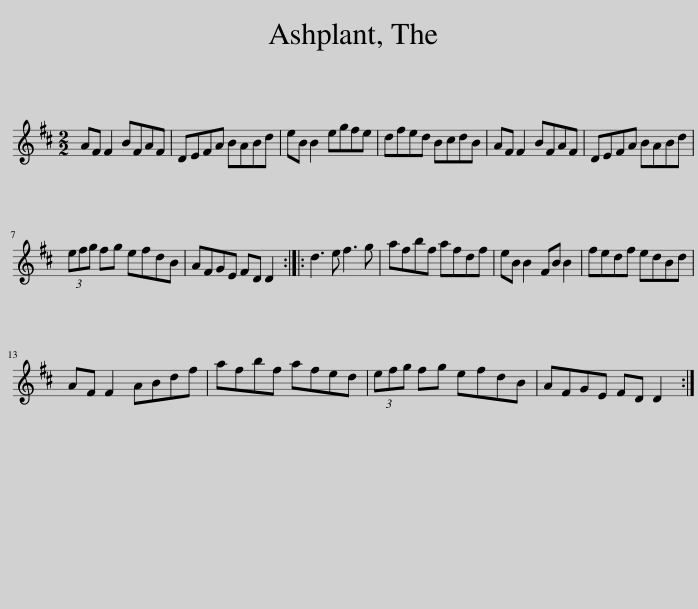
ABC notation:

X:1
L:1/8
M:2/2
I:linebreak $
K:D
V:1 treble
V:1
 AF F2 BFAF | DEFA BABd | eB B2 egfe | dfed BcdB | AF F2 BFAF | %5
 DEFA BABd |$ (3efg fg efdB | AFGE FD D2 :: d3 e f3 g | afbf afdf | %10
 eB B2 FB B2 | fedf edBd |$ AF F2 ABdf | afbf afed | (3efg fg efdB | %15
 AFGE FD D2 :| %16
